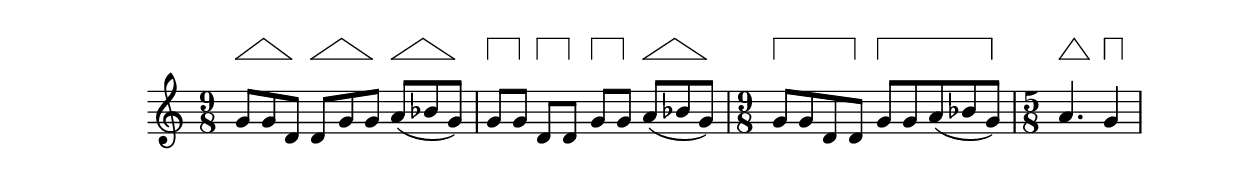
% Do not edit this file; it is automatically
% generated from Documentation/snippets/new
% This file is in the public domain.
%% Note: this file works from version 2.13.36
\version "2.13.39"

\header {
%% Translation of GIT committish: 5160eccb26cee0bfd802d844233e4a8d795a1e94
  texidoces = "
La agrupación de pulsos dentro de un compás está controlada por la
propiedad de contexto @code{beatStructure}.  Hay establecidos valores
de @code{beatStructure} para muchos tipos de compases en
@file{scm/time-signature-settings.scm}.  Los valores de
@code{beatStructure} se pueden cambiar o establecer con @code{\\set}.
Como alternativa, se puede usar la función de Scheme
@code{set-time-signature} para establecer tanto el compás como la
estructura de pulsos.  @code{set-time-signature} acepta tres
argumentos: el número de pulsos, la longitud del pulso y la agrupación
interna de los pulsos en el compás.  Tanto @code{\\time} como
@code{set-time-signature} se aplican al contexto @code{Timing}, por lo
que no restablecen los valores de @code{beatStructure} ni de
@code{baseMoment} que se establezcan en otros contextos de nivel
inferior, como @code{Voice}.

Si el grabador @code{Measure_grouping_engraver} está incluido en uno
de los contextos de presentación, se imprimirán signos de agrupación
de pulsos.  Estos símbolos facilitan la lectura de música moderna
rítmicamente compleja.  En este ejemplo, el compás de 9/8 se agrupa
según dos patrones distintos utilizando los dos métodos, mientras que
el compás de 5/8 se agrupa de acuerdo con el ajuste predeterminado que
está en @file{scm/time-signature-settings.scm}:

"
doctitlees = "Símbolos de dirección y símbolos de agrupación de compás"


%% Translation of GIT committish: 0a868be38a775ecb1ef935b079000cebbc64de40
  texidocde = "
Optionen, mit denen die Balken in einem Takt gruppiert werden, sind
durch die Scheme-Funktion @code{set-time-signature} erhältlich, die
drei Argumente braucht:  Die Zahl der Taktschläge, die Länge des
Schlages und die interne gruppieren von Balken in dem Takt.  Wenn der
@code{Measure_grouping_engraver} hinzugefügt worden ist, erstellt
diese Funktion auch @code{MeasureGrouping}-(Taktgruppen)-Zeichen.  Derartige
Zeichen erleichtern das Lesen von rhythmisch komplexer Musik.  In dem
Beispiel ist der 9/8-Takt in 2, 2, 2 und 3 aufgeteilt.  Das wird
der @code{set-time-signature}-Funktion als das dritte Argument mitgegeben:
@code{'(2 2 2 3)}:

"
  doctitlede = "Dirigierzeichen Taktgruppenzeichen"



%% Translation of GIT committish: 190a067275167c6dc9dd0afef683d14d392b7033
  texidocfr = "
Les règles de ligature par mesure sont gérées par la propriété
@code{beatStructure}.  Ses valeurs par défaut sont répertoriées, par
métrique, dans le fichier @code{scm/time-signature-settings.scm}.  Elles
sont modifiables grâce à la commande @code{\\set}.
La fonction Scheme @code{set-time-signature} permet quant à elle de
définir à la fois la métrique et la pulsation.  Celle-ci prend trois
arguments@tie{}: le nombre de pulsations, la durée de la pulsation et le
regroupement des pulsations dans la mesure.   @code{\\time} et
@code{set-time-signature} s'appliquent tous deux au contexte
@code{Timing}@tie{}; ils ne redéfiniront donc pas les valeurs de
@code{beatStructure} ou @code{baseMoment} lorsque qu'elles sont
modifiées dans un contexte de niveau inférieur comme @code{Voice} par
exemple.
Si l'on fait appel au @code{Measure_grouping_engraver}, la fonction
@code{set-time-signature} créera aussi des symboles
@code{MeasureGrouping}.  Ces symboles aident à la lecture des œuvres
modernes à la rythmique complexe.  Dans l'exemple qui suit, la mesure à
9/8 est divisée en 2, 2, 2 et 3, alors que la mesure à 5/8 répond aux
règles par défaut contenues dans le fichier @w{@code{scm/beam-settings.scm}}.

"
  doctitlefr = "Signes de direction signes de sous-groupe"

  lsrtags = "rhythms"
  texidoc = "
Beat grouping within a measure is controlled by the context property
@code{beatStructure}.  Values of @code{beatStructure} are
established for many time signatures in
@file{scm/time-signature-settings.scm}.  Values of @code{beatStructure}
can be changed or set with @code{\\set}.
Alternatively, the
Scheme function @code{set-time-signature} can be used to both
set the time signature and establish the beat structure.
@code{set-time-signature}, takes three arguments: the
number of beats, the beat length, and the internal grouping of beats in
the measure.  @code{\\time} and @code{set-time-signature} both apply
to the @code{Timing} context, so they will not reset values of
@code{beatStructure} or @code{baseMoment} that are set in
other lower-level contexts, such as @code{Voice}.

If the @code{Measure_grouping_engraver} is included
in one of the display contexts, measure grouping signs will be
created.  Such signs ease reading rhythmically complex modern music.
In the example, the 9/8 measure is grouped in two different
patterns using the two different methods, while the 5/8 measure
is grouped according to the default setting in
@file{scm/time-signature-settings.scm}:
"
  doctitle = "Conducting signs measure grouping signs"
} % begin verbatim



\score {
  \new Voice \relative c'' {
    \time 9/8
    g8 g d d g g a( bes g) |
    \set Timing.beatStructure = #'(2 2 2 3)
    g8 g d d g g a( bes g) |
    #(set-time-signature 9 8 '(4 5))
    g8 g d d g g a( bes g) |
    \time 5/8
    a4. g4 |
  }
  \layout {
    \context {
      \Staff
      \consists "Measure_grouping_engraver"
    }
  }
}
